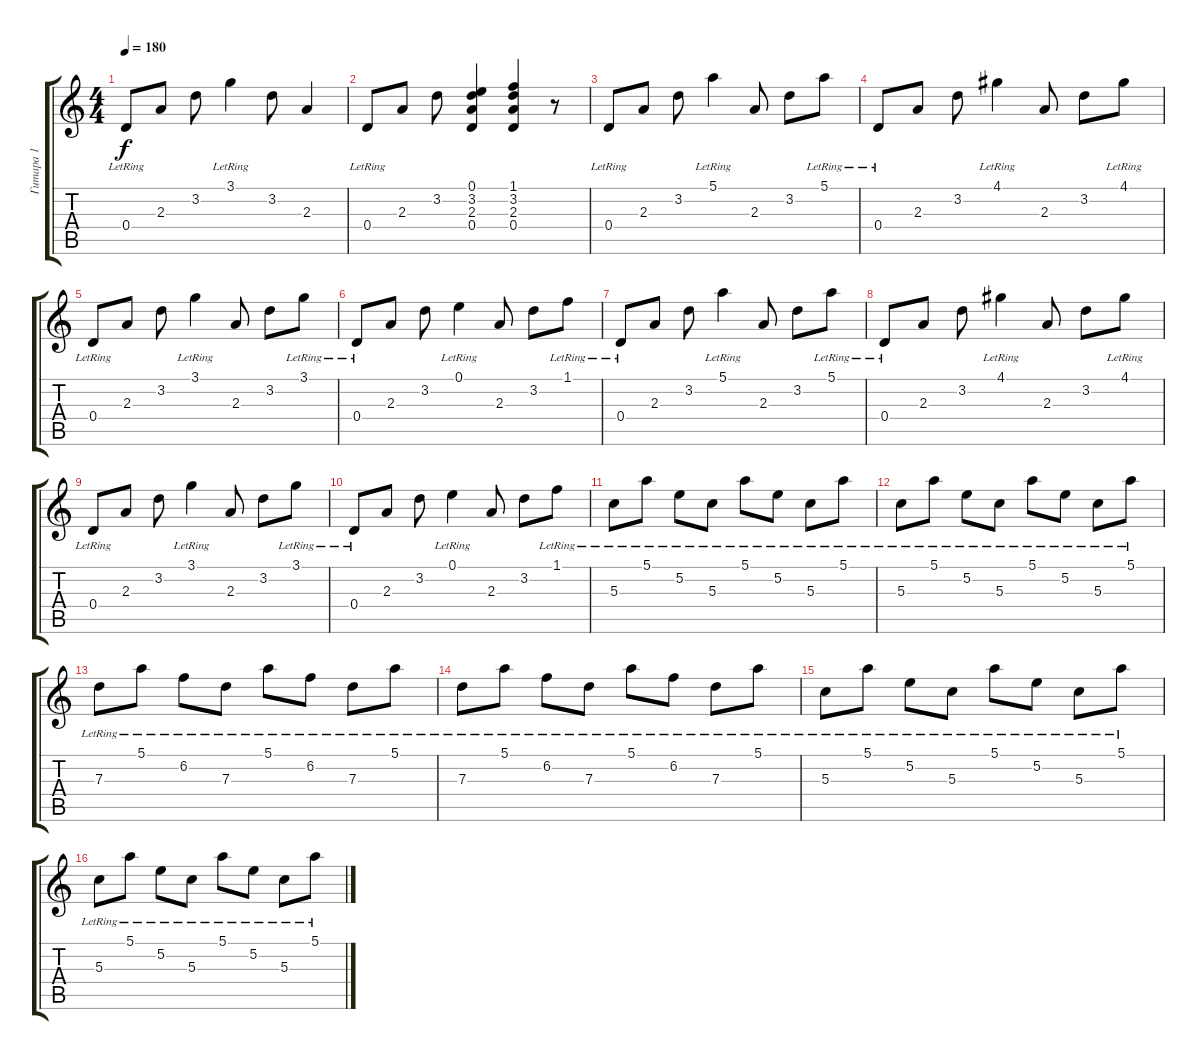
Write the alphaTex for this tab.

\track ("Гитара 1" "Гитара 1") {instrument electricguitarjazz}
\staff {score tabs}
\tuning (E4 B3 G3 D3 A2 E2) {hide}
\ts (4 4)
\tempo 180
\clef g2
\ks c
0.4{lr}.8{dy f} 2.3.8 3.2.8 3.1{lr}.4 3.2.8 2.3.4 |
0.4{lr}.8 2.3.8 3.2.8 (0.1 3.2 2.3 0.4).4 (1.1 3.2 2.3 0.4).4 r.8 |
0.4{lr}.8 2.3.8 3.2.8 5.1{lr}.4 2.3.8 3.2.8 5.1{lr}.8 |
0.4{lr}.8 2.3.8 3.2.8 4.1{lr}.4 2.3.8 3.2.8 4.1{lr}.8 |
0.4{lr}.8 2.3.8 3.2.8 3.1{lr}.4 2.3.8 3.2.8 3.1{lr}.8 |
0.4{lr}.8 2.3.8 3.2.8 0.1{lr}.4 2.3.8 3.2.8 1.1{lr}.8 |
0.4{lr}.8 2.3.8 3.2.8 5.1{lr}.4 2.3.8 3.2.8 5.1{lr}.8 |
0.4{lr}.8 2.3.8 3.2.8 4.1{lr}.4 2.3.8 3.2.8 4.1{lr}.8 |
0.4{lr}.8 2.3.8 3.2.8 3.1{lr}.4 2.3.8 3.2.8 3.1{lr}.8 |
0.4{lr}.8 2.3.8 3.2.8 0.1{lr}.4 2.3.8 3.2.8 1.1{lr}.8 |
5.3{lr}.8 5.1{lr}.8 5.2{lr}.8 5.3{lr}.8 5.1{lr}.8 5.2{lr}.8 5.3{lr}.8 5.1{lr}.8 |
5.3{lr}.8 5.1{lr}.8 5.2{lr}.8 5.3{lr}.8 5.1{lr}.8 5.2{lr}.8 5.3{lr}.8 5.1{lr}.8 |
7.3{lr}.8 5.1{lr}.8 6.2{lr}.8 7.3{lr}.8 5.1{lr}.8 6.2{lr}.8 7.3{lr}.8 5.1{lr}.8 |
7.3{lr}.8 5.1{lr}.8 6.2{lr}.8 7.3{lr}.8 5.1{lr}.8 6.2{lr}.8 7.3{lr}.8 5.1{lr}.8 |
5.3{lr}.8 5.1{lr}.8 5.2{lr}.8 5.3{lr}.8 5.1{lr}.8 5.2{lr}.8 5.3{lr}.8 5.1{lr}.8 |
5.3{lr}.8 5.1{lr}.8 5.2{lr}.8 5.3{lr}.8 5.1{lr}.8 5.2{lr}.8 5.3{lr}.8 5.1{lr}.8
